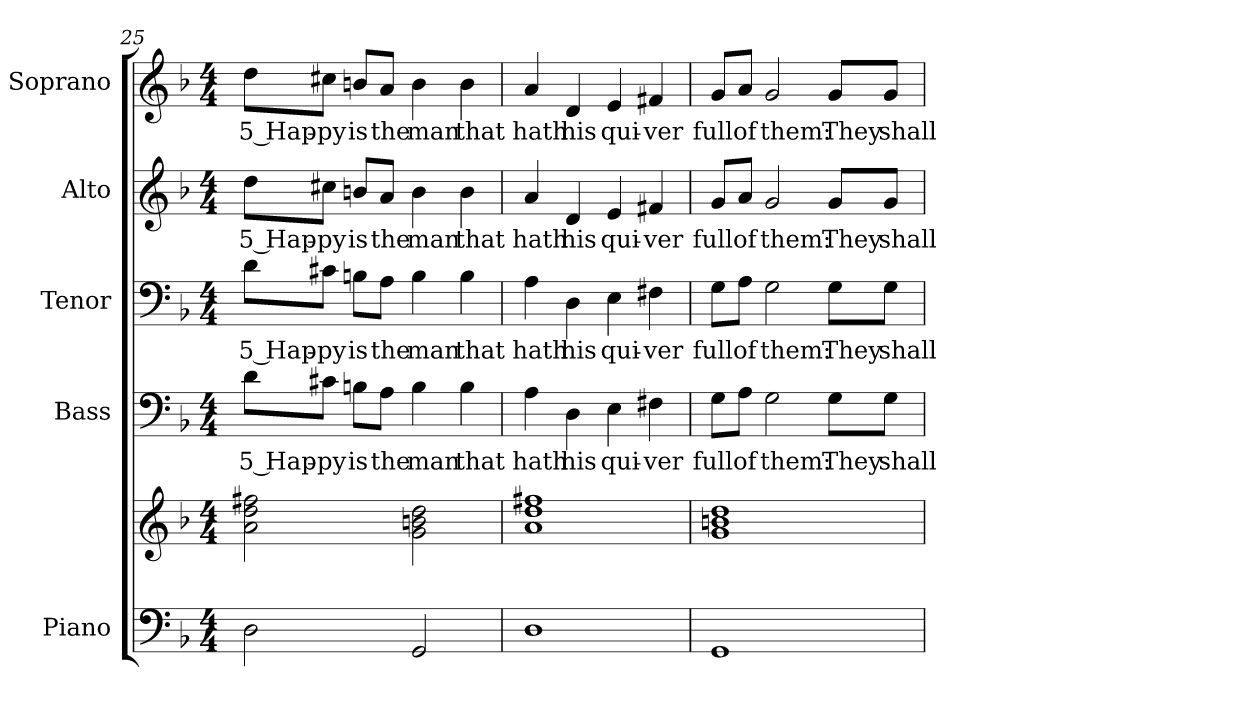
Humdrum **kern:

**kern	**kern	**kern	**text	**kern	**text	**kern	**text	**kern	**text
*part5	*part5	*part4	*part4	*part3	*part3	*part2	*part2	*part1	*part1
*staff6	*staff5	*staff4	*staff4	*staff3	*staff3	*staff2	*staff2	*staff1	*staff1
*I"Piano	*	*I"Bass	*	*I"Tenor	*	*I"Alto	*	*I"Soprano	*
*I'Pno.	*	*I'B.	*	*I'T.	*	*I'A.	*	*I'S.	*
!!LO:PB:g=z
*clefF4	*clefG2	*clefF4	*	*clefF4	*	*clefG2	*	*clefG2	*
*k[b-]	*k[b-]	*k[b-]	*	*k[b-]	*	*k[b-]	*	*k[b-]	*
*F:	*F:	*F:	*	*F:	*	*F:	*	*F:	*
*M4/4	*M4/4	*M4/4	*	*M4/4	*	*M4/4	*	*M4/4	*
=25	=25	=25	=25	=25	=25	=25	=25	=25	=25
!	!	!	!LO:LY:b:color=#000000	!	!	!	!	!	!
!	!	!	!	!	!LO:LY:b:color=#000000	!	!	!	!
!	!	!	!	!	!	!	!LO:LY:b:color=#000000	!	!
!	!	!	!	!	!	!	!	!	!LO:LY:b:color=#000000
2Di\	2ai\ 2ddi 2ff#Xi	8di\L	5 Hap-	8di\L	5 Hap-	8ddi\L	5 Hap-	8ddi\L	5 Hap-
!	!	!	!LO:LY:b:color=#000000	!	!	!	!	!	!
!	!	!	!	!	!LO:LY:b:color=#000000	!	!	!	!
!	!	!	!	!	!	!	!LO:LY:b:color=#000000	!	!
!	!	!	!	!	!	!	!	!	!LO:LY:b:color=#000000
.	.	8c#Xi\J	-py	8c#Xi\J	-py	8cc#Xi\J	-py	8cc#Xi\J	-py
!	!	!	!LO:LY:b:color=#000000	!	!	!	!	!	!
!	!	!	!	!	!LO:LY:b:color=#000000	!	!	!	!
!	!	!	!	!	!	!	!LO:LY:b:color=#000000	!	!
!	!	!	!	!	!	!	!	!	!LO:LY:b:color=#000000
.	.	8Bni\L	is	8Bni\L	is	8bni/L	is	8bni/L	is
!	!	!	!LO:LY:b:color=#000000	!	!	!	!	!	!
!	!	!	!	!	!LO:LY:b:color=#000000	!	!	!	!
!	!	!	!	!	!	!	!LO:LY:b:color=#000000	!	!
!	!	!	!	!	!	!	!	!	!LO:LY:b:color=#000000
.	.	8Ai\J	the	8Ai\J	the	8ai/J	the	8ai/J	the
!	!	!	!LO:LY:b:color=#000000	!	!	!	!	!	!
!	!	!	!	!	!LO:LY:b:color=#000000	!	!	!	!
!	!	!	!	!	!	!	!LO:LY:b:color=#000000	!	!
!	!	!	!	!	!	!	!	!	!LO:LY:b:color=#000000
2GGi/	2gi\ 2bni 2ddi	4Bi\	man	4Bi\	man	4bi\	man	4bi\	man
!	!	!	!LO:LY:b:color=#000000	!	!	!	!	!	!
!	!	!	!	!	!LO:LY:b:color=#000000	!	!	!	!
!	!	!	!	!	!	!	!LO:LY:b:color=#000000	!	!
!	!	!	!	!	!	!	!	!	!LO:LY:b:color=#000000
.	.	4Bi\	that	4Bi\	that	4bi\	that	4bi\	that
=26	=26	=26	=26	=26	=26	=26	=26	=26	=26
!	!	!	!LO:LY:b:color=#000000	!	!	!	!	!	!
!	!	!	!	!	!LO:LY:b:color=#000000	!	!	!	!
!	!	!	!	!	!	!	!LO:LY:b:color=#000000	!	!
!	!	!	!	!	!	!	!	!	!LO:LY:b:color=#000000
1Di	1ai 1ddi 1ff#Xi	4Ai\	hath	4Ai\	hath	4ai/	hath	4ai/	hath
!	!	!	!LO:LY:b:color=#000000	!	!	!	!	!	!
!	!	!	!	!	!LO:LY:b:color=#000000	!	!	!	!
!	!	!	!	!	!	!	!LO:LY:b:color=#000000	!	!
!	!	!	!	!	!	!	!	!	!LO:LY:b:color=#000000
.	.	4Di\	his	4Di\	his	4di/	his	4di/	his
!	!	!	!LO:LY:b:color=#000000	!	!	!	!	!	!
!	!	!	!	!	!LO:LY:b:color=#000000	!	!	!	!
!	!	!	!	!	!	!	!LO:LY:b:color=#000000	!	!
!	!	!	!	!	!	!	!	!	!LO:LY:b:color=#000000
.	.	4Ei\	qui-	4Ei\	qui-	4ei/	qui-	4ei/	qui-
!	!	!	!LO:LY:b:color=#000000	!	!	!	!	!	!
!	!	!	!	!	!LO:LY:b:color=#000000	!	!	!	!
!	!	!	!	!	!	!	!LO:LY:b:color=#000000	!	!
!	!	!	!	!	!	!	!	!	!LO:LY:b:color=#000000
.	.	4F#Xi\	-ver	4F#Xi\	-ver	4f#Xi/	-ver	4f#Xi/	-ver
!!LO:PB:g=z
=27	=27	=27	=27	=27	=27	=27	=27	=27	=27
!	!	!	!LO:LY:b:color=#000000	!	!	!	!	!	!
!	!	!	!	!	!LO:LY:b:color=#000000	!	!	!	!
!	!	!	!	!	!	!	!LO:LY:b:color=#000000	!	!
!	!	!	!	!	!	!	!	!	!LO:LY:b:color=#000000
1GGi	1gi 1bni 1ddi	8Gi\L	full	8Gi\L	full	8gi/L	full	8gi/L	full
!	!	!	!LO:LY:b:color=#000000	!	!	!	!	!	!
!	!	!	!	!	!LO:LY:b:color=#000000	!	!	!	!
!	!	!	!	!	!	!	!LO:LY:b:color=#000000	!	!
!	!	!	!	!	!	!	!	!	!LO:LY:b:color=#000000
.	.	8Ai\J	of	8Ai\J	of	8ai/J	of	8ai/J	of
!	!	!	!LO:LY:b:color=#000000	!	!	!	!	!	!
!	!	!	!	!	!LO:LY:b:color=#000000	!	!	!	!
!	!	!	!	!	!	!	!LO:LY:b:color=#000000	!	!
!	!	!	!	!	!	!	!	!	!LO:LY:b:color=#000000
.	.	2Gi\	them:	2Gi\	them:	2gi/	them:	2gi/	them:
!	!	!	!LO:LY:b:color=#000000	!	!	!	!	!	!
!	!	!	!	!	!LO:LY:b:color=#000000	!	!	!	!
!	!	!	!	!	!	!	!LO:LY:b:color=#000000	!	!
!	!	!	!	!	!	!	!	!	!LO:LY:b:color=#000000
.	.	8Gi\L	They	8Gi\L	They	8gi/L	They	8gi/L	They
!	!	!	!LO:LY:b:color=#000000	!	!	!	!	!	!
!	!	!	!	!	!LO:LY:b:color=#000000	!	!	!	!
!	!	!	!	!	!	!	!LO:LY:b:color=#000000	!	!
!	!	!	!	!	!	!	!	!	!LO:LY:b:color=#000000
.	.	8Gi\J	shall	8Gi\J	shall	8gi/J	shall	8gi/J	shall
=	=	=	=	=	=	=	=	=	=
*-	*-	*-	*-	*-	*-	*-	*-	*-	*-
